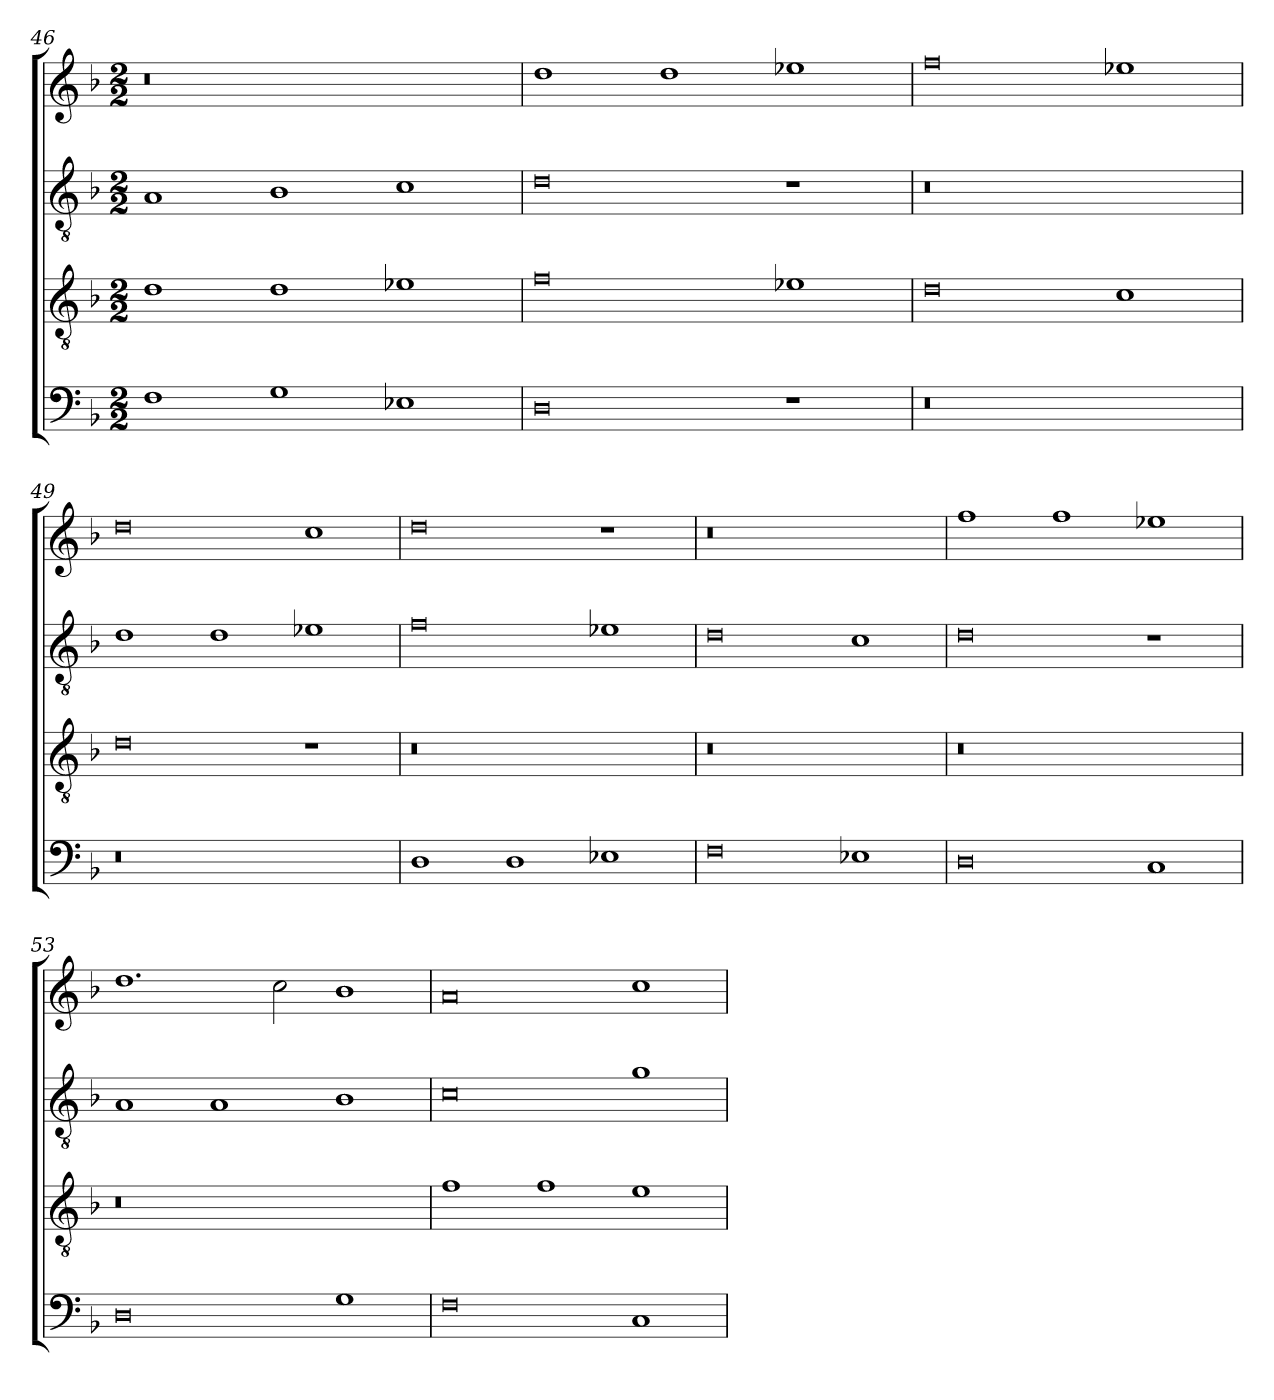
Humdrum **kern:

**kern	**kern	**kern	**kern
*part4	*part3	*part2	*part1
*staff4	*staff3	*staff2	*staff1
*clefF4	*clefGv2	*clefGv2	*clefG2
*k[b-]	*k[b-]	*k[b-]	*k[b-]
*M2/2	*M2/2	*M2/2	*M2/2
=46	=46	=46	=46
1F	1d	1A	0.r
1G	1d	1B-	.
1E-X	1e-X	1c	.
=47	=47	=47	=47
0D	0f	0d	1dd
.	.	.	1dd
1r	1e-X	1r	1ee-X
=48	=48	=48	=48
0.r	0d	0.r	0ff
.	1c	.	1ee-X
=49	=49	=49	=49
0.r	0d	1d	0dd
.	.	1d	.
.	1r	1e-X	1cc
=50	=50	=50	=50
1D	0.r	0f	0dd
1D	.	.	.
1E-X	.	1e-X	1r
=51	=51	=51	=51
0F	0.r	0d	0.r
1E-X	.	1c	.
=52	=52	=52	=52
0D	0.r	0d	1ff
.	.	.	1ff
1C	.	1r	1ee-X
=53	=53	=53	=53
0D	0.r	1A	1.dd
.	.	1A	.
.	.	.	2cc\
1G	.	1B-	1b-
=54	=54	=54	=54
0F	1f	0c	0a
.	1f	.	.
1C	1e	1g	1cc
=	=	=	=
*-	*-	*-	*-
